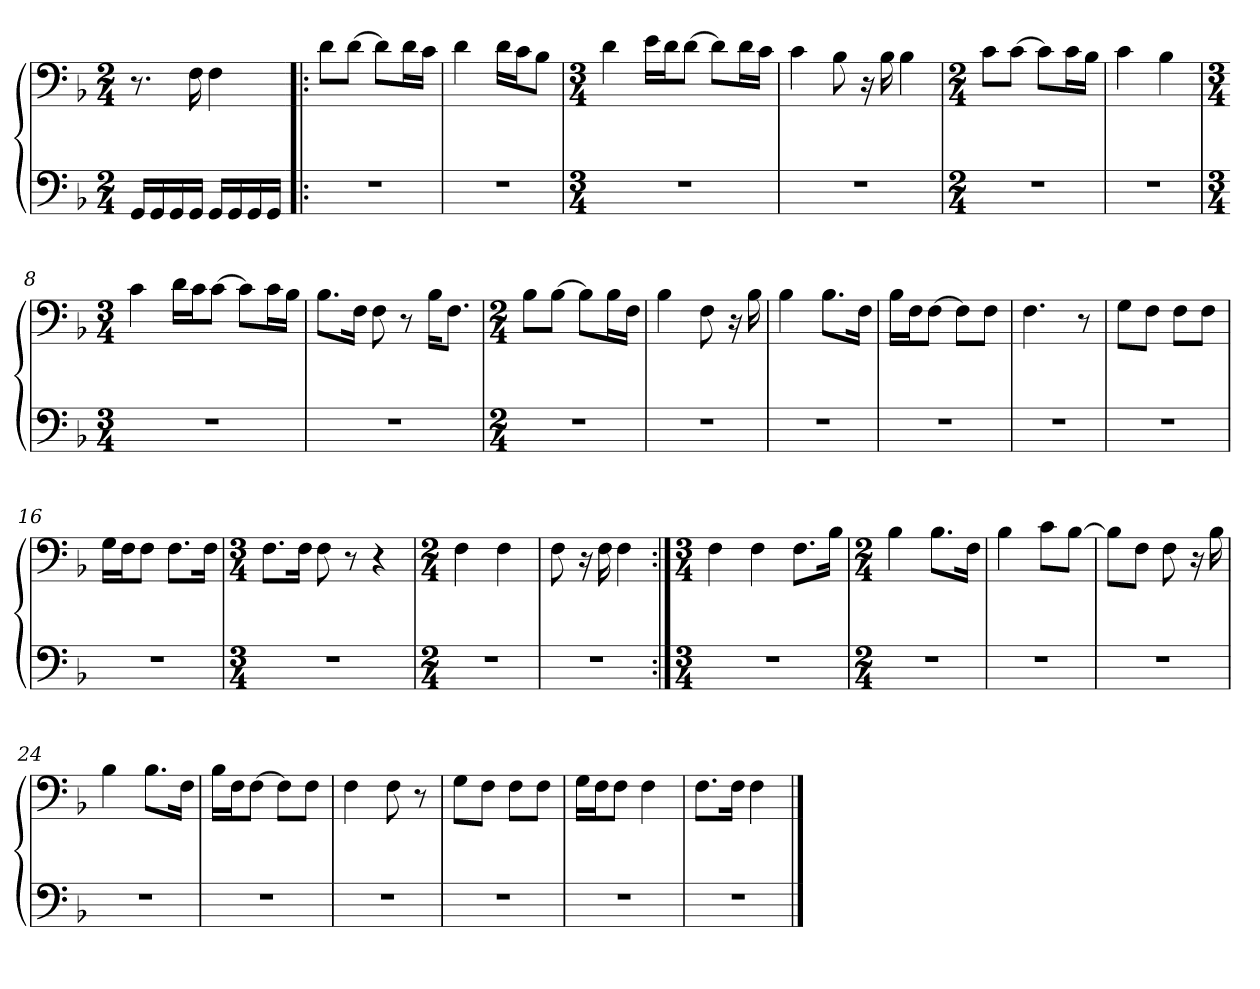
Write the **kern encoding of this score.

**kern	**kern
*part1	*part1
*staff2	*staff1
*clefF4	*clefF4
*k[b-]	*k[b-]
*M2/4	*M2/4
=1	=1
16GG/LL	8.r
16GG/	.
16GG/	.
16GG/JJ	16F\
16GG/LL	4F\
16GG/	.
16GG/	.
16GG/JJ	.
=2!|:	=2!|:
2r	8d\L
.	[8d\J
.	8d\L]
.	16d\L
.	16c\JJ
=3	=3
2r	4d\
.	16d\LL
.	16c\J
.	8B-\J
=4	=4
*M3/4	*M3/4
2.r	4d\
.	16e\LL
.	16d\J
.	[8d\J
.	8d\L]
.	16d\L
.	16c\JJ
=5	=5
2.r	4c\
.	8B-\
.	16r
.	16B-\
.	4B-\
=6	=6
*M2/4	*M2/4
2r	8c\L
.	[8c\J
.	8c\L]
.	16c\L
.	16B-\JJ
=7	=7
2r	4c\
.	4B-\
=8	=8
*M3/4	*M3/4
2.r	4c\
.	16d\LL
.	16c\J
.	[8c\J
.	8c\L]
.	16c\L
.	16B-\JJ
=9	=9
2.r	8.B-\L
.	16F\Jk
.	8F\
.	8r
.	16B-\KL
.	8.F\J
=10	=10
*M2/4	*M2/4
2r	8B-\L
.	[8B-\J
.	8B-\L]
.	16B-\L
.	16F\JJ
=11	=11
2r	4B-\
.	8F\
.	16r
.	16B-\
=12	=12
2r	4B-\
.	8.B-\L
.	16F\Jk
=13	=13
2r	16B-\LL
.	16F\J
.	[8F\J
.	8F\L]
.	8F\J
=14	=14
2r	4.F\
.	8r
=15	=15
2r	8G\L
.	8F\J
.	8F\L
.	8F\J
=16	=16
2r	16G\LL
.	16F\J
.	8F\J
.	8.F\L
.	16F\Jk
=17	=17
*M3/4	*M3/4
2.r	8.F\L
.	16F\Jk
.	8F\
.	8r
.	4r
=18	=18
*M2/4	*M2/4
2r	4F\
.	4F\
=19	=19
2r	8F\
.	16r
.	16F\
.	4F\
=20:|!	=20:|!
*M3/4	*M3/4
2.r	4F\
.	4F\
.	8.F\L
.	16B-\Jk
=21	=21
*M2/4	*M2/4
2r	4B-\
.	8.B-\L
.	16F\Jk
=22	=22
2r	4B-\
.	8c\L
.	[8B-\J
=23	=23
2r	8B-\L]
.	8F\J
.	8F\
.	16r
.	16B-\
=24	=24
2r	4B-\
.	8.B-\L
.	16F\Jk
=25	=25
2r	16B-\LL
.	16F\J
.	[8F\J
.	8F\L]
.	8F\J
=26	=26
2r	4F\
.	8F\
.	8r
=27	=27
2r	8G\L
.	8F\J
.	8F\L
.	8F\J
=28	=28
2r	16G\LL
.	16F\J
.	8F\J
.	4F\
=29	=29
2r	8.F\L
.	16F\Jk
.	4F\
==	==
*-	*-
